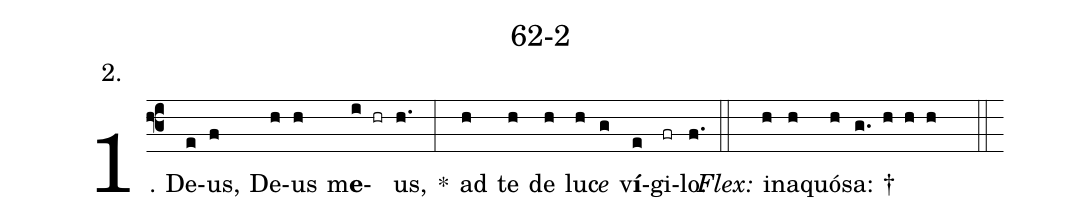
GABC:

name: 62-2;
annotation: 2.;
%%
(f3)1. De(e)us,(f) De(h)us(h) m<b>e</b>(i hr)us,(h.) *(:) ad(h) te(h) de(h) lu(h)c<i>e</i>(g) v<b>í</b>(e)gi(fr)lo.(f.) (::)
<i>Flex:</i>()  in(h)a(h)quó(h)sa: †(g. h h h  ::)
